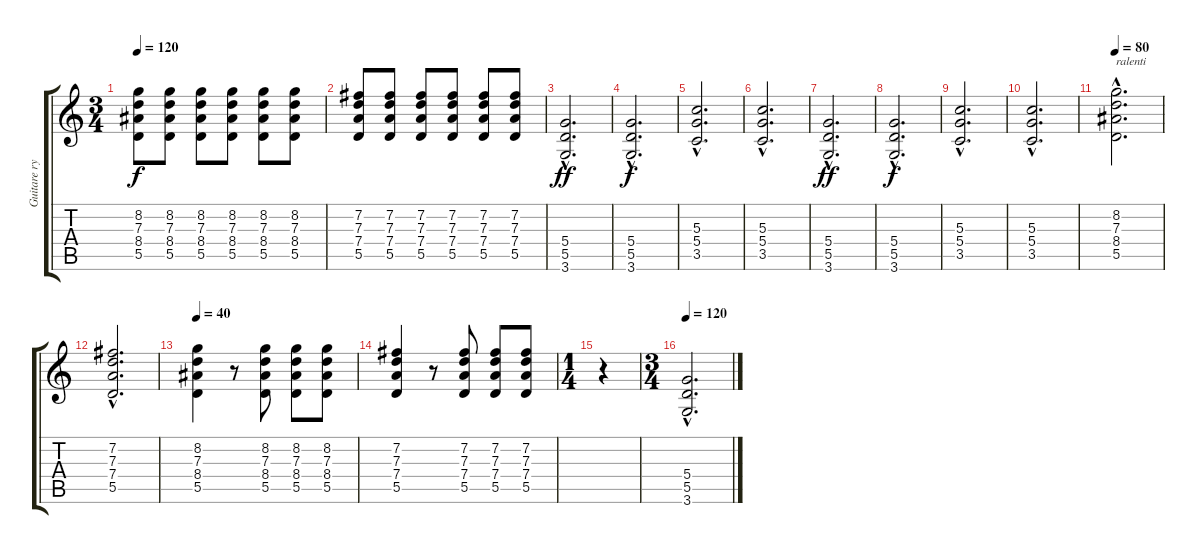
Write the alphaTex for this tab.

\track ("Guitare rythmique" "Guitare ry") {instrument acousticguitarnylon}
\staff {score tabs}
\tuning (E4 B3 G3 D3 A2 E2) {hide}
\ts (3 4)
\tempo 120
\clef g2
\ks c
(8.2 7.3 8.4 5.5).8{dy f} (8.2 7.3 8.4 5.5).8 (8.2 7.3 8.4 5.5).8 (8.2 7.3 8.4 5.5).8 (8.2 7.3 8.4 5.5).8 (8.2 7.3 8.4 5.5).8 |
(7.2 7.3 7.4 5.5).8 (7.2 7.3 7.4 5.5).8 (7.2 7.3 7.4 5.5).8 (7.2 7.3 7.4 5.5).8 (7.2 7.3 7.4 5.5).8 (7.2 7.3 7.4 5.5).8 |
(5.4{hac} 5.5{hac} 3.6{hac}).2{d dy ff volume 13} |
(5.4{hac} 5.5{hac} 3.6{hac}).2{d dy f} |
(5.3{hac} 5.4{hac} 3.5{hac}).2{d} |
(5.3{hac} 5.4{hac} 3.5{hac}).2{d} |
(5.4{hac} 5.5{hac} 3.6{hac}).2{d dy ff} |
(5.4{hac} 5.5{hac} 3.6{hac}).2{d dy f} |
(5.3{hac} 5.4{hac} 3.5{hac}).2{d} |
(5.3{hac} 5.4{hac} 3.5{hac}).2{d} |
\tempo 80
(8.2{hac} 7.3{hac} 8.4{hac} 5.5{hac}).2{d txt "ralenti"} |
(7.2{hac} 7.3{hac} 7.4{hac} 5.5{hac}).2{d} |
\tempo 40
(8.2 7.3 8.4 5.5).4 r.8 (8.2 7.3 8.4 5.5).8 (8.2 7.3 8.4 5.5).8 (8.2 7.3 8.4 5.5).8 |
(7.2 7.3 7.4 5.5).4 r.8 (7.2 7.3 7.4 5.5).8 (7.2 7.3 7.4 5.5).8 (7.2 7.3 7.4 5.5).8 |
\ts (1 4)
r.4 |
\ts (3 4)
\tempo 120
(5.4{hac} 5.5{hac} 3.6{hac}).2{d}
